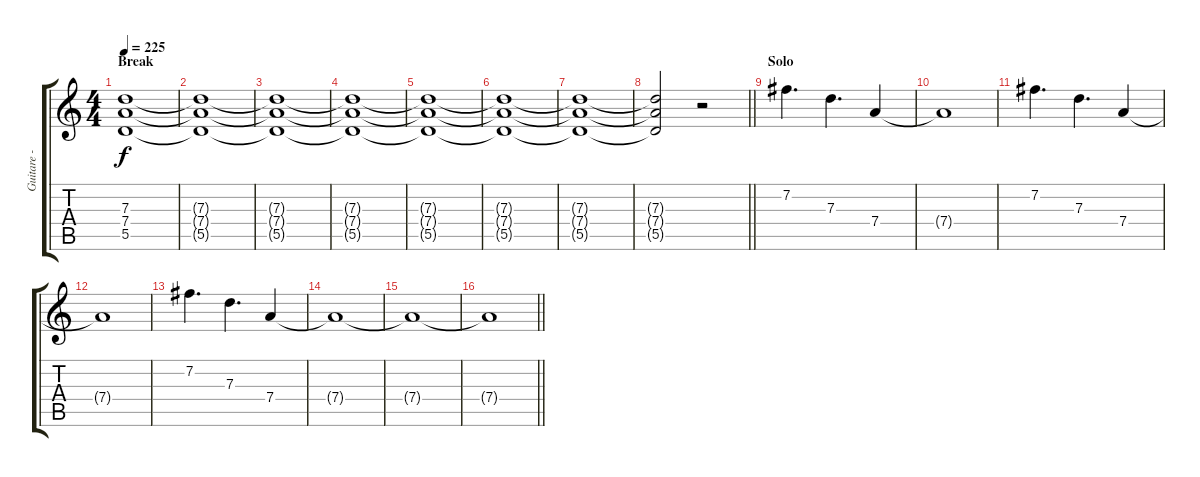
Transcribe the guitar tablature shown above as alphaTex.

\track ("Guitare - Till - Disto" "Guitare - ") {instrument overdrivenguitar}
\staff {score tabs}
\tuning (E4 B3 G3 D3 A2 E2) {hide}
\ts (4 4)
\section ("" "Break")
\tempo 225
\clef g2
\ks c
(7.3 7.4 5.5).1{dy f} |
(7.3{t} 7.4{t} 5.5{t}).1 |
(7.3{t} 7.4{t} 5.5{t}).1 |
(7.3{t} 7.4{t} 5.5{t}).1 |
(7.3{t} 7.4{t} 5.5{t}).1 |
(7.3{t} 7.4{t} 5.5{t}).1 |
(7.3{t} 7.4{t} 5.5{t}).1 |
\barLineRight lightlight
(7.3{t} 7.4{t} 5.5{t}).2 r.2 |
\section ("" "Solo")
7.2.4{d} 7.3.4{d} 7.4.4 |
7.4{t}.1 |
7.2.4{d} 7.3.4{d} 7.4.4 |
7.4{t}.1 |
7.2.4{d} 7.3.4{d} 7.4.4 |
7.4{t}.1 |
7.4{t}.1 |
\barLineRight lightlight
7.4{t}.1
